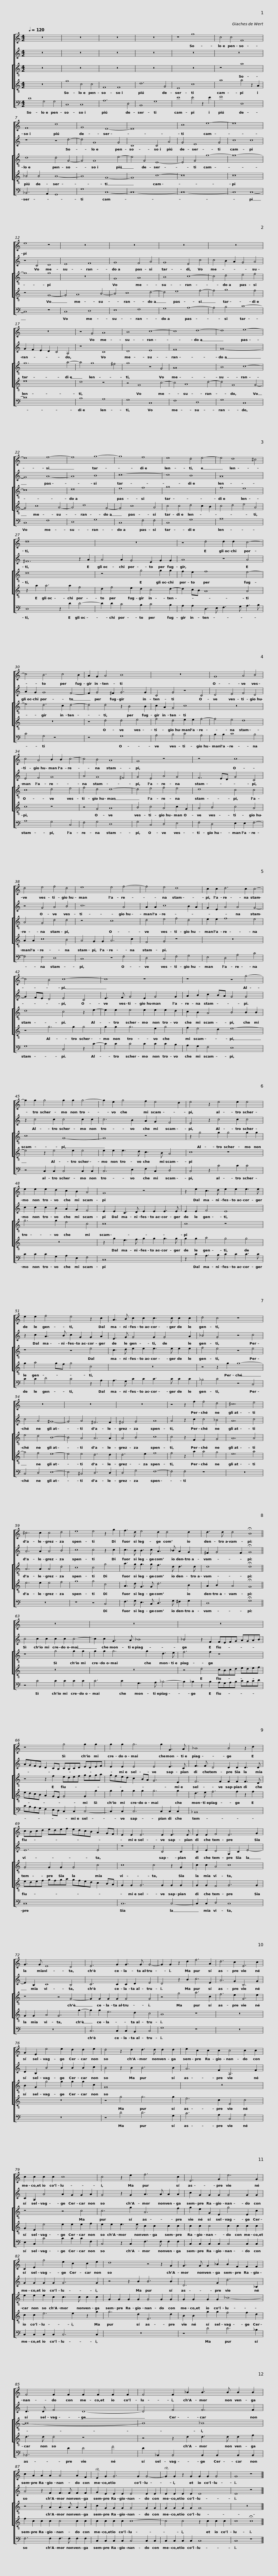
X:1
%%score [ 1 2 [ 3 4 ] 5 ]
L:1/8
Q:1/4=120
M:4/2
I:linebreak $
K:C
V:1 treble
V:2 treble
V:3 treble-8
V:4 treble-8
V:5 bass
V:1
 z16 | z16 | z16 | z16 |$ z8 g8 | %5
 c4 c4 F8 | F8 d8 | G8 E8- |$ E16 | c8 e8- | %10
 e16 | e8 z8 | z16 |$ z16 | z16 | %15
 z16 | z16 |$ z4 G4 A8 | B8 c8- | c8 d8- | %20
 d8 e8- | e8 f8- |$ f8 g8- | g8 f8 | e8 d4 e4- | %25
 e4 d8 ^c4 |$ d16 | z16 | z4 d4 d2 d2 c4- |$ c4 B6 c4 B2 | %30
 A2 G2 A4 B8 | z16 | G8 A4 B4 |$ c4 A4 B2 B2 c4- | c4 B4 A8 | %35
 G8 z8 | z8 c8 |$ d4 e4 f4 d4 | e8 e4 f4- | f4 e4 d8 | %40
 c2 c2 d6 c2 c4- |$ c4 B4 c8- | c8 z8 | z8 z4 g4- |$ g2 g2 g4 g2 g2 g4- | %45
 g2 e2 g4 f2 e4 d2 | e4 z2 e4 e2 e4 |$ e2 e2 e2 d2 c2 B2 A4 | G8 z8 | z2 e2 c3 d e2 e2 e3 e |$ %50
 e2 e2 f4 e4 z2 c2 | A3 B c2 c2 c3 c c2 c2 | d4 c4 z8 | z16 |$ z16 | %55
 z16 | z4 z2 f2 f4 d4 | ^c12 e4 | ^c6 c2 c4 d4 |$ e8 e4 z2 g2 | %60
 f3 d e4 d2 d4 d2 | d3 d d4 !fermata!B8 ||$ z16 | z16 | z16 |$ %65
 z8 g4 g2 g2 | g2 g2 g6 g2 G3 A |$ _B8 B4 z2 d2 |$ cBcd edef edcB A2 GF | E2 E2 E6 E2 E3 E | %70
 E2 E2 F4 E6 G2 |$ G3 G E8 D4 | E6 G2 G3 G G4- | G2 G2 z2 d2 f6 A2 | d6 c2 E6 c2 |$ %75
 G2 E2 e4 e2 d2 d2 e2 | d4 z2 d2 d3 d d2 d2 | e2 c2 c2 c2 c4 c2 c2 |$ c2 c2 c2 c2 c8 | c4 z2 e2 f6 c2 |$ %80
 E6 G2 e6 G2 |$ C2 E2 g4 e2 c2 c2 e2 | d8 z4 z2 G2 | G3 G G2 _B2 B2 F2 F2 F2 |$ F4 F2 F2 F2 F2 F2 F2 | %85
 F4 F2 _B2 B3 B B2 B2 | c2 A2 A2 A2 A4 A2 F2 |$ E2 G2 G6 G2 G4- | G2 G2 z2 G2 G2 G2 G4 | G8 z8 |] %90
V:2
 z16 | z16 | z16 | z16 |$ z16 | %5
 z16 | z8 z4 d4- | d4 G8 G4 |$ C8 C4 A4 | G4 E8 G4 | %10
 c8 c8 | z4 C4 D8 | E8 F8 |$ G8 F4 A4 | G8 E4 c4 | %15
 c4 B2 A2 G4 A4 | G2 F2 E2 D2 C4 A,4 |$ z8 C8 | D8 E8 | F16 | %20
 G16- | G8 A8- |$ A8 B8 | c16- | c8 B8 | %25
 A16 |$ ^F12 z2 A2 | A4 A2 G4 E2 G2 G2 | A8 z4 A4 |$ A2 G2 G8 F4- | %30
 F2 G4 ^F2 G6 G2 | C4 G4 z4 C4 | D4 E4 F4 D4 |$ E4 F4 G8 | A4 G8 ^F4 | %35
 G4 E4 A4 G4 | F6 ED G4 C4 |$ z4 G4 A4 B4 | c12 A4 | A2 A2 c8 B2 A2 | %40
 G2 E2 A4 A4 G4- |$ G2 FE D4 E4 C4 | E3 F G4 E2 G4 G2 | A2 B2 c2 BA G4 G4 |$ z2 c4 c2 c4 c2 c2 | %45
 c6 B2 A2 G2 F4 | E4 z2 c4 c2 c4 |$ c2 c2 c2 B2 A2 G2 F4 | E2 E2 C3 D E2 E2 E3 E | E2 E2 F4 E8 |$ %50
 z2 c2 A3 B c2 G2 G2 A2 | E3 G G4 G2 G4 A2 | _B4 G4 z4 c4 | c4 A4 ^G8- |$ G4 A4 ^F6 F2 | %55
 ^F4 G4 A8 | A4 z2 c2 c4 _B4 | A12 c4 | A6 A2 A4 B4 |$ c8 c4 z2 c2 | %60
 c3 B B3 c A3 _B A2 G2 | ^F2 G4 F2 !fermata!G8 ||$ c4 c2 c2 c2 c2 c4- | c2 c2 G3 A _B8 | _B4 z2 F2 FEFG AGAB |$ %65
 AGFE D2 CB, CB,CD EDEF | E2 E2 E4 E4 E3 C |$ F3 F D4 D2 D2 D3 D |$ E12 E4 | z8 z2 C4 C2 | %70
 C2 E2 D4 G,2 C2 E4- |$ E2 B,2 C8 B,4 | C6 C2 C2 D2 E4 | D4 z2 B2 c6 E2 | A6 G2 B,6 G2 |$ %75
 D2 B,2 B4 B2 B2 B2 c2 | B4 z2 B2 B6 B2 | A6 F2 A,6 F2 |$ C2 A,2 A4 A2 G2 G2 A2 | G4 z2 G2 A3 A A2 A2 |$ %80
 c2 G2 G2 G2 G4 G2 G2 |$ G2 G2 G2 G2 G6 G2 | z4 z2 B2 B6 B2 | D6 G2 d6 _B,2 |$ D3 D F4 D8- | %85
 D4 F4 F6 F2 | A4 z2 F2 F3 F F2 F2 |$ G2 E2 E2 E2 E4 E2 E2 | E2 E2 E2 E2 E8 | E8 z8 |] %90
V:3
 z16 | z16 | z16 | z16 |$ z16 | %5
 z8 a8 | d8 d4 G4- | G4 G8 e4- |$ e4 G4 E8- | E4 G4 g8- | %10
 g16- | g8 g8 | z16 |$ G8 A8 | B8 c8- | %15
 c4 d4 e4 f4 | g12 a4- |$ a4 g8 ^f4 | g8 z4 G4 | A16 | %20
 B8 c8- | c16 |$ d16 | e8 f8 | g16 | %25
 f8 e8 |$ d16 | z8 g4 g2 g2 | f2 e2 f8 e4- |$ e4 d6 c2 d4- | %30
 d4 d4 z2 B4 B2 | c2 A2 G4 c8 | z16 |$ c8 d4 e4 | f4 d4 d8- | %35
 d4 e4 f4 e4 | d8 c4 c4 |$ A4 G4 d4 d4 | z8 c8 | d4 e4 f4 d4 | %40
 e2 e2 f8 e4 |$ d8 c4 z2 e2- | e2 e2 e4 e2 e2 e2 d2 | c2 B2 A4 B4 B2 B2 |$ c8 G8- | %45
 G8 z8 | z2 g4 g2 g4 g2 g2 |$ g6 g2 e4 c4 | c16 | c8 z8 |$ %50
 z8 z4 e4 | c3 d e2 e2 e3 e e2 e2 | f4 e4 z4 e4 | e4 d4 B8- |$ B4 A4 A6 A2 | %55
 A4 B4 c8 | c4 z2 F2 F4 G4 | A12 A4 | A6 A2 A4 d4 |$ c8 c4 g4 | %60
 a3 g g3 g f3 d d3 d | d8 !fermata!d8 ||$ z8 g4 g2 g2 | g2 g2 g6 g2 d3 e | f6 f2 z8 |$ %65
 z4 z2 f2 edef gfga | gfed c2 BA G6 E2 |$ F6 F2 F2 F2 F3 D |$ G4 G2 G2 G4 c4 | c8 c4 z2 G2 | %70
 c2 c2 A4 c8 |$ z8 z4 G4- | G2 G2 G2 G2 G4 G4 | z4 g4 a6 c2 | f6 e2 G6 e2 |$ %75
 B2 G2 g4 g2 g2 g2 c2 | G16 | z16 |$ z8 z4 c4 | c6 g2 A6 f2 |$ %80
 g2 e2 G2 E2 g4 E2 c2 |$ e2 e2 e2 c2 c3 c c2 c2 | G2 G2 G2 G2 G4 G2 G2 | G2 G2 G2 G2 _B8- |$ B16- | %85
 B8 _B8 | z4 z2 A2 A3 A A2 A2 |$ c2 G2 G2 G2 G4 G2 G2 | G2 G2 G2 G2 G8 | z16 |] %90
V:4
 z16 | g8 c4 c4 | F8 F8 | d12 G4 |$ E8 c8 | %5
 a8 a4 z2 A2 | _B4 B4 B8- | B8 G8- |$ G8 c8- | c16 | %10
 c16 | z8 G8- | G4 A8 B4- |$ B4 c8 d4- | d4 e8 f4- | %15
 f4 g8 f4 | e16 |$ d8 z8 | z4 G8 c4- | c4 A8 d4- | %20
 d4 G8 G4- | G4 c8 A4- |$ A4 d8 G4- | G4 c8 A4 | c4 c4 d4 c2 B2 | %25
 c4 d4 e4 A4 |$ z2 a2 a6 a2 f4 | d2 f4 e2 d2 c4 d2- | d2 cB A8 A4 |$ z16 | %30
 z4 d4 d4 e4 | f4 d4 e2 e2 f4- | f4 e4 d8 |$ c8 z8 | z4 G4 A8 | %35
 B4 c4 A4 c2 G2 | A4 B4 c4 A4 |$ A2 A2 c8 B4 | A4 G2 G2 A6 c2 | F4 G4 z8 | %40
 z16 |$ z4 g6 g2 g4 | g2 g2 g6 e2 g4 | f2 e4 d2 e8- |$ e4 z2 e4 e2 e4 | %45
 e2 e2 e3 d c3 B A4 | c8 z8 |$ z16 | z2 g2 e3 f g2 g2 g3 g | g2 g2 a4 g4 g4 |$ %50
 g2 a4 gf g4 c4 | z16 | z4 z2 g2 g8- | g4 f4 e8- |$ e4 e4 d6 d2 | %55
 d6 e2 f8 | f4 z2 a2 a4 g4 | e12 a4 | e6 e2 e4 f4 |$ g8 g4 c4 | %60
 A3 d G3 G d6 B2 | A2 B2 A4 !fermata!G8 ||$ z16 | z16 | z4 d4 cBcd edef |$ %65
 edcB A2 GF G4 G2 g2 | g2 g2 g2 g2 g6 g2 |$ d3 e f6 f2 z2 f2 |$ edef gfga gfed c2 BA | G2 G2 G6 G2 G2 G2 | %70
 G2 G2 F4 G6 G2 |$ G2 G2 A4 G6 g2- | g2 g2 e6 d2 c4 | B8 z8 | z16 |$ %75
 z16 | z4 g4 g6 g2 | e6 c2 E4 c4 |$ G2 E2 e4 e2 e2 e2 f2 | e2 e2 e3 e c2 c2 c2 c2 |$ %80
 c2 c2 c4 c2 c2 c2 c2 |$ c2 c2 e6 e2 z2 g2 | g6 d2 E6 d2 | B2 B2 g2 g2 f4 f2 d2 |$ d3 d d4 z8 | %85
 z4 z2 d2 d3 d d2 f2 | f2 c2 c2 c2 c4 c2 c2 |$ c2 c2 c2 c2 c8- | c4 c4 z2 c2 c2 c2 | c8 !fermata!c8 |] %90
V:5
 D8 G,4 G,4 | C,8 C,8 | A,12 D,4 | B,,8 G,8 |$ E8 E4 z2 E2 | %5
 F8 D,8 | _B,,6 A,,2 G,,8 | G,8 C,8- |$ C,16- | C,16- | %10
 C,8 C,8- | C,8 z8 | C,8 D,8 |$ E,8 F,8 | G,8 A,8- | %15
 A,4 B,4 C8- | C16 |$ B,8 A,8 | G,8 C,8 | F,8 D,8 | %20
 G,8 C,8 | C,8 F,8 |$ D,8 G,8 | C,8 F,4 F,4 | C,8 G,8 | %25
 A,16 |$ D,8 z2 D2 D4- | D2 D2 C4 B,2 C4 B,2 | A,2 A,2 D,3 E, F,3 G, A,3 B, |$ C4 G,4 z8 | %30
 z8 G,8 | A,4 B,4 C4 A,4 | B,2 B,2 C8 B,4 |$ A,8 G,4 C,4 | F,4 G,4 D,8 | %35
 G,4 C,4 D,4 E,4 | F,4 D,4 E,2 E,2 F,4- |$ F,4 E,4 D,8 | C,8 z4 F,4 | D,4 C,4 F,4 G,4 | %40
 E,4 D,4 A,4 C4 |$ G,8 C,4 z2 C2- | C2 C2 C4 C2 C2 C2 B,2 | A,2 G,2 F,4 E,8 |$ z4 C,2 C,2 C,4 C,2 C,2 | %45
 C,6 E,2 F,2 C,2 D,4 | C,4 z2 C4 C2 C4 |$ C2 C2 C2 G,2 A,2 E,2 F,4 | C,16 | z2 C2 A,3 B, C2 C2 C3 C |$ %50
 C2 C2 D4 C4 z2 A,2 | A,3 G, C2 C2 C3 C C2 C2 | _B,4 C4 z4 C,4 | C,4 D,4 E,8- |$ E,4 ^C,4 D,6 D,2 | %55
 D,4 G,4 F,8- | F,4 F,4 z8 | z16 | z16 |$ z8 z4 C,4 | %60
 F,3 G, E,3 C, D,3 G, ^F,2 G,2 | D,8 !fermata!G,8 ||$ z4 C4 C2 C2 C2 C2 | C6 C2 G,3 A, _B,4- | B,2 _B,2 z2 B,2 A,G,A,B, CB,CD |$ %65
 CB,A,G, F,2 E,D, C,2 C,2 C,4- | C,2 C,2 C,6 C,2 C,2 C,2 |$ _B,,16 |$ C,16 | C,12 C,4- | %70
 C,2 C,2 D,4 C,8 |$ z16 | C,6 C,2 C,2 B,,2 C,4 | G,8 z8 | z16 |$ %75
 z16 | z4 D4 D6 G,2 | C6 A,2 C,4 A,4 |$ E,2 C,2 C4 C2 C2 C2 F,2 | C,4 z2 C,2 F,3 F, F,2 F,2 |$ %80
 C,2 C,2 C,2 C,2 C,4 C,2 C,2 |$ C,2 C,2 C,2 C,2 C,6 C,2 | z16 | z4 D4 D6 _B,2 |$ _B,,6 D2 D4 F4 | %85
 D2 _B,,2 B,,4 B,,2 B,,2 B,,2 B,,2 | F,6 F,2 F,3 F, F,2 F,2 |$ C,2 C,2 C,2 C,2 C,4 C,2 C,2 | C,2 C,2 C,2 C,2 C,8 | C,8 z8 |] %90
